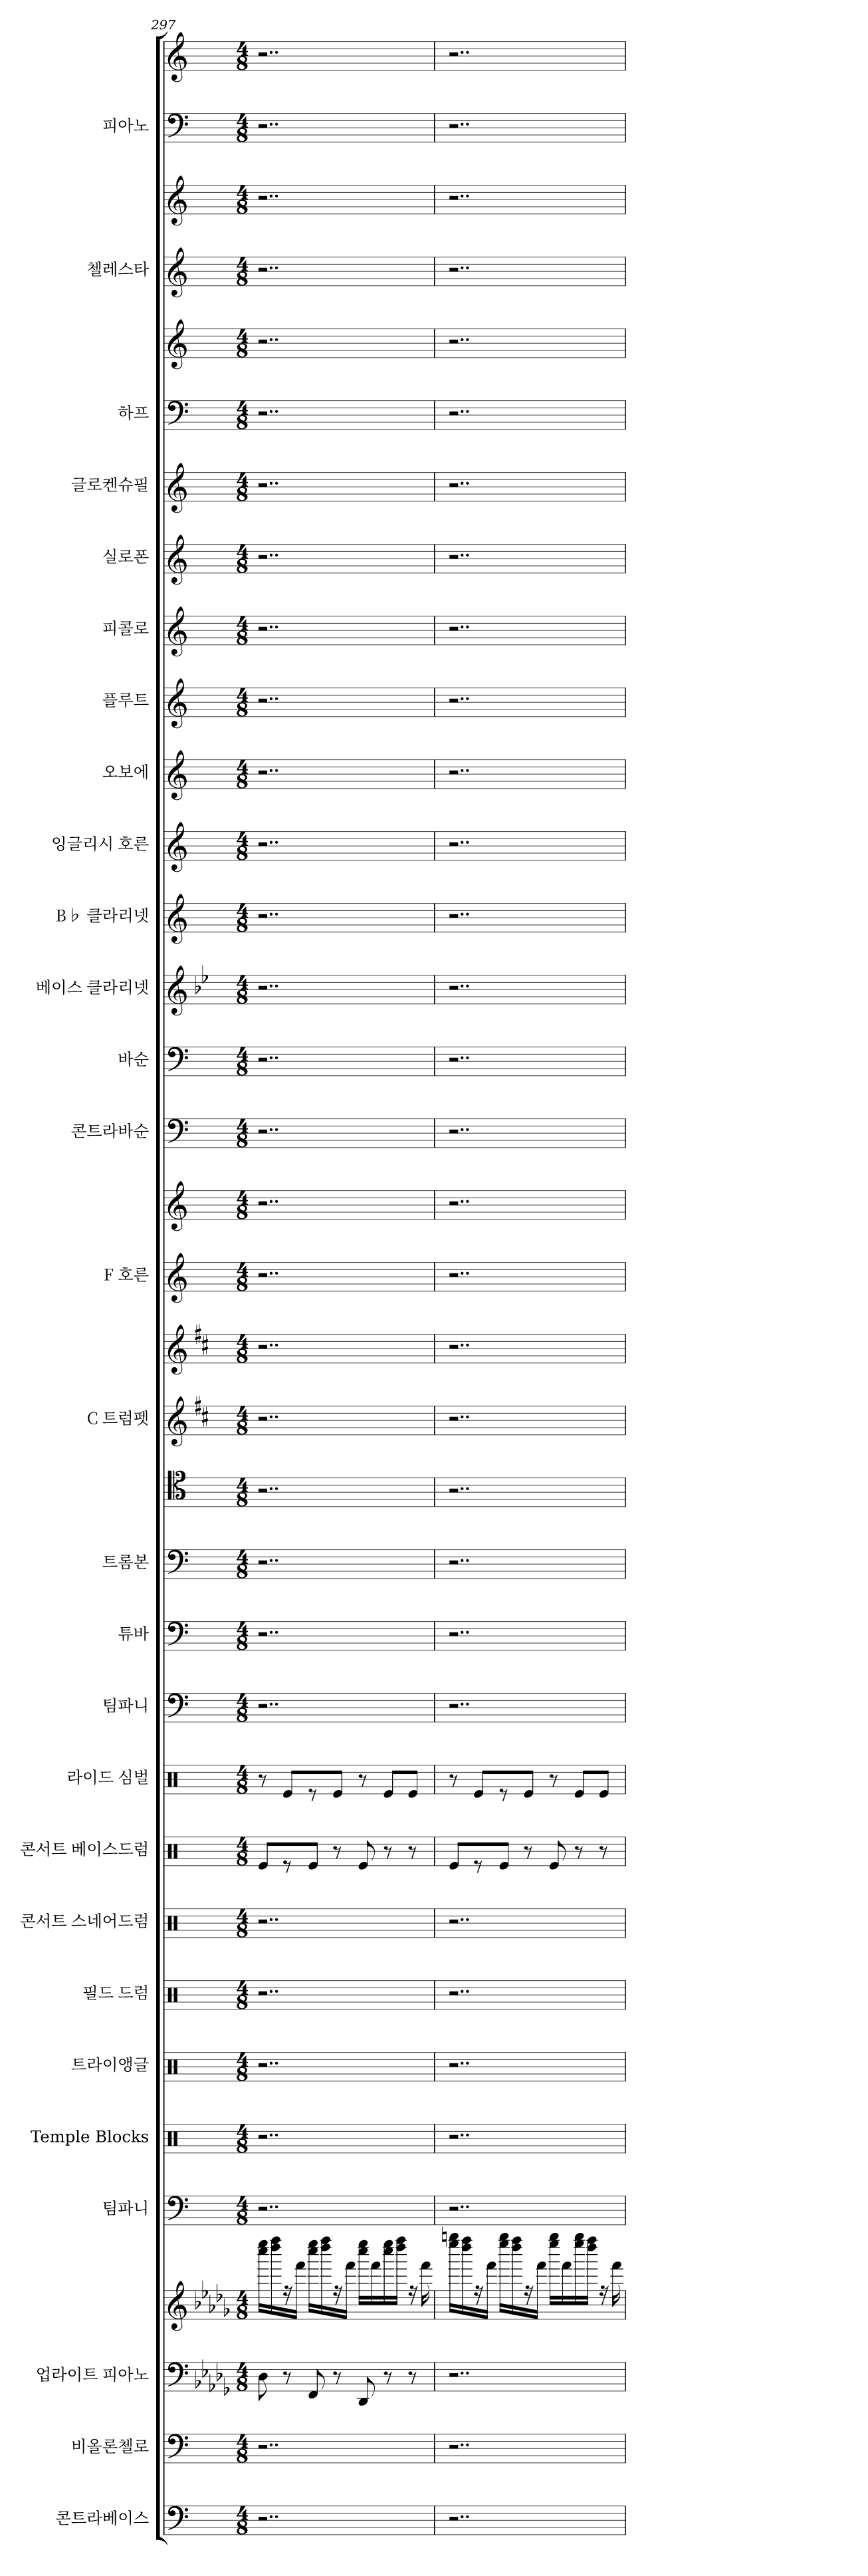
**kern	**kern	**kern	**kern	**kern	**kern	**kern	**kern	**kern	**kern	**kern	**kern	**kern	**kern	**kern	**kern	**kern	**kern	**kern	**kern	**kern	**kern	**kern	**kern	**kern	**kern	**kern	**kern	**kern	**kern	**kern	**kern	**kern	**kern	**kern
*part28	*part27	*part26	*part26	*part25	*part24	*part23	*part22	*part21	*part20	*part19	*part18	*part17	*part16	*part16	*part15	*part15	*part14	*part14	*part13	*part12	*part11	*part10	*part9	*part8	*part7	*part6	*part5	*part4	*part3	*part3	*part2	*part2	*part1	*part1
*staff35	*staff34	*staff33	*staff32	*staff31	*staff30	*staff29	*staff28	*staff27	*staff26	*staff25	*staff24	*staff23	*staff22	*staff21	*staff20	*staff19	*staff18	*staff17	*staff16	*staff15	*staff14	*staff13	*staff12	*staff11	*staff10	*staff9	*staff8	*staff7	*staff6	*staff5	*staff4	*staff3	*staff2	*staff1
*I"콘트라베이스	*I"비올론첼로	*I"업라이트 피아노	*	*I"팀파니	*I"Temple Blocks	*I"트라이앵글	*I"필드 드럼	*I"콘서트 스네어드럼	*I"콘서트 베이스드럼	*I"라이드 심벌	*I"팀파니	*I"튜바	*I"트롬본	*	*I"C 트럼펫	*	*I"F 호른	*	*I"콘트라바순	*I"바순	*I"베이스 클라리넷	*I"B♭ 클라리넷	*I"잉글리시 호른	*I"오보에	*I"플루트	*I"피콜로	*I"실로폰	*I"글로켄슈필	*I"하프	*	*I"첼레스타	*	*I"피아노	*
*	*	*	*	*	*I'Tmp. Bl.	*	*	*	*	*	*	*	*	*	*	*	*	*	*	*	*	*	*	*	*	*	*	*	*	*	*	*	*	*
*clefF4	*clefF4	*clefF4	*clefG2	*clefF4	*clefX	*clefX	*clefX	*clefX	*clefX	*clefX	*clefF4	*clefF4	*clefF4	*clefC4	*clefG2	*clefG2	*clefG2	*clefG2	*clefF4	*clefF4	*clefG2	*clefG2	*clefG2	*clefG2	*clefG2	*clefG2	*clefG2	*clefG2	*clefF4	*clefG2	*clefG2	*clefG2	*clefF4	*clefG2
*ITrd7c12	*	*	*	*	*	*	*	*	*	*	*	*	*	*	*ITrd1c2	*ITrd1c2	*ITrd4c7	*ITrd4c7	*ITrd7c12	*	*ITrd8c14	*ITrd1c2	*ITrd4c7	*	*	*ITrd-7c-12	*ITrd-7c-12	*ITrd-14c-24	*	*	*ITrd-7c-12	*ITrd-7c-12	*	*
*k[]	*k[]	*k[b-e-a-d-g-]	*k[b-e-a-d-g-]	*k[]	*k[]	*k[]	*k[]	*k[]	*k[]	*k[]	*k[]	*k[]	*k[]	*k[]	*k[]	*k[]	*k[b-]	*k[b-]	*k[]	*k[]	*k[b-e-]	*k[b-e-]	*k[b-]	*k[]	*k[]	*k[]	*k[]	*k[]	*k[]	*k[]	*k[]	*k[]	*k[]	*k[]
*M4/8+3/8	*M4/8+3/8	*M4/8+3/8	*M4/8+3/8	*M4/8+3/8	*M4/8+3/8	*M4/8+3/8	*M4/8+3/8	*M4/8+3/8	*M4/8+3/8	*M4/8+3/8	*M4/8+3/8	*M4/8+3/8	*M4/8+3/8	*M4/8+3/8	*M4/8+3/8	*M4/8+3/8	*M4/8+3/8	*M4/8+3/8	*M4/8+3/8	*M4/8+3/8	*M4/8+3/8	*M4/8+3/8	*M4/8+3/8	*M4/8+3/8	*M4/8+3/8	*M4/8+3/8	*M4/8+3/8	*M4/8+3/8	*M4/8+3/8	*M4/8+3/8	*M4/8+3/8	*M4/8+3/8	*M4/8+3/8	*M4/8+3/8
=297	=297	=297	=297	=297	=297	=297	=297	=297	=297	=297	=297	=297	=297	=297	=297	=297	=297	=297	=297	=297	=297	=297	=297	=297	=297	=297	=297	=297	=297	=297	=297	=297	=297	=297
2..r	2..r	8D-\	16cccc\ 16eeee-\LL	2..r	2..r	2..r	2..r	2..r	8Re/L	8r	2..r	2..r	2..r	2..r	2..r	2..r	2..r	2..r	2..r	2..r	2..r	2..r	2..r	2..r	2..r	2..r	2..r	2..r	2..r	2..r	2..r	2..r	2..r	2..r
.	.	.	16dddd-\ 16ffff\	.	.	.	.	.	.	.	.	.	.	.	.	.	.	.	.	.	.	.	.	.	.	.	.	.	.	.	.	.	.	.
.	.	8r	16rff	.	.	.	.	.	8r	8Re/L	.	.	.	.	.	.	.	.	.	.	.	.	.	.	.	.	.	.	.	.	.	.	.	.
.	.	.	16fff\JJ	.	.	.	.	.	.	.	.	.	.	.	.	.	.	.	.	.	.	.	.	.	.	.	.	.	.	.	.	.	.	.
.	.	8FF/	16cccc\ 16eeee-\LL	.	.	.	.	.	8Re/J	8r	.	.	.	.	.	.	.	.	.	.	.	.	.	.	.	.	.	.	.	.	.	.	.	.
.	.	.	16dddd-\ 16ffff\	.	.	.	.	.	.	.	.	.	.	.	.	.	.	.	.	.	.	.	.	.	.	.	.	.	.	.	.	.	.	.
.	.	8r	16rff	.	.	.	.	.	8r	8Re/J	.	.	.	.	.	.	.	.	.	.	.	.	.	.	.	.	.	.	.	.	.	.	.	.
.	.	.	16fff\JJ	.	.	.	.	.	.	.	.	.	.	.	.	.	.	.	.	.	.	.	.	.	.	.	.	.	.	.	.	.	.	.
.	.	8DD-/	16cccc\ 16eeee-\LL	.	.	.	.	.	8Re/	8r	.	.	.	.	.	.	.	.	.	.	.	.	.	.	.	.	.	.	.	.	.	.	.	.
.	.	.	16fff\	.	.	.	.	.	.	.	.	.	.	.	.	.	.	.	.	.	.	.	.	.	.	.	.	.	.	.	.	.	.	.
.	.	8r	16cccc\ 16eeee-\	.	.	.	.	.	8r	8Re/L	.	.	.	.	.	.	.	.	.	.	.	.	.	.	.	.	.	.	.	.	.	.	.	.
.	.	.	16dddd-\ 16ffff\JJ	.	.	.	.	.	.	.	.	.	.	.	.	.	.	.	.	.	.	.	.	.	.	.	.	.	.	.	.	.	.	.
.	.	8r	16rff	.	.	.	.	.	8r	8Re/J	.	.	.	.	.	.	.	.	.	.	.	.	.	.	.	.	.	.	.	.	.	.	.	.
.	.	.	16fff\	.	.	.	.	.	.	.	.	.	.	.	.	.	.	.	.	.	.	.	.	.	.	.	.	.	.	.	.	.	.	.
=298	=298	=298	=298	=298	=298	=298	=298	=298	=298	=298	=298	=298	=298	=298	=298	=298	=298	=298	=298	=298	=298	=298	=298	=298	=298	=298	=298	=298	=298	=298	=298	=298	=298	=298
2..r	2..r	2..r	16eeee-\ 16ggggn\LL	2..r	2..r	2..r	2..r	2..r	8Re/L	8r	2..r	2..r	2..r	2..r	2..r	2..r	2..r	2..r	2..r	2..r	2..r	2..r	2..r	2..r	2..r	2..r	2..r	2..r	2..r	2..r	2..r	2..r	2..r	2..r
.	.	.	16dddd-\ 16ffff\	.	.	.	.	.	.	.	.	.	.	.	.	.	.	.	.	.	.	.	.	.	.	.	.	.	.	.	.	.	.	.
.	.	.	16rff	.	.	.	.	.	8r	8Re/L	.	.	.	.	.	.	.	.	.	.	.	.	.	.	.	.	.	.	.	.	.	.	.	.
.	.	.	16fff\JJ	.	.	.	.	.	.	.	.	.	.	.	.	.	.	.	.	.	.	.	.	.	.	.	.	.	.	.	.	.	.	.
.	.	.	16eeee-\ 16gggg\LL	.	.	.	.	.	8Re/J	8r	.	.	.	.	.	.	.	.	.	.	.	.	.	.	.	.	.	.	.	.	.	.	.	.
.	.	.	16dddd-\ 16ffff\	.	.	.	.	.	.	.	.	.	.	.	.	.	.	.	.	.	.	.	.	.	.	.	.	.	.	.	.	.	.	.
.	.	.	16rff	.	.	.	.	.	8r	8Re/J	.	.	.	.	.	.	.	.	.	.	.	.	.	.	.	.	.	.	.	.	.	.	.	.
.	.	.	16fff\JJ	.	.	.	.	.	.	.	.	.	.	.	.	.	.	.	.	.	.	.	.	.	.	.	.	.	.	.	.	.	.	.
.	.	.	16eeee-\ 16gggg\LL	.	.	.	.	.	8Re/	8r	.	.	.	.	.	.	.	.	.	.	.	.	.	.	.	.	.	.	.	.	.	.	.	.
.	.	.	16fff\	.	.	.	.	.	.	.	.	.	.	.	.	.	.	.	.	.	.	.	.	.	.	.	.	.	.	.	.	.	.	.
.	.	.	16eeee-\ 16gggg\	.	.	.	.	.	8r	8Re/L	.	.	.	.	.	.	.	.	.	.	.	.	.	.	.	.	.	.	.	.	.	.	.	.
.	.	.	16dddd-\ 16ffff\JJ	.	.	.	.	.	.	.	.	.	.	.	.	.	.	.	.	.	.	.	.	.	.	.	.	.	.	.	.	.	.	.
.	.	.	16rff	.	.	.	.	.	8r	8Re/J	.	.	.	.	.	.	.	.	.	.	.	.	.	.	.	.	.	.	.	.	.	.	.	.
.	.	.	16fff\	.	.	.	.	.	.	.	.	.	.	.	.	.	.	.	.	.	.	.	.	.	.	.	.	.	.	.	.	.	.	.
=	=	=	=	=	=	=	=	=	=	=	=	=	=	=	=	=	=	=	=	=	=	=	=	=	=	=	=	=	=	=	=	=	=	=
*-	*-	*-	*-	*-	*-	*-	*-	*-	*-	*-	*-	*-	*-	*-	*-	*-	*-	*-	*-	*-	*-	*-	*-	*-	*-	*-	*-	*-	*-	*-	*-	*-	*-	*-
